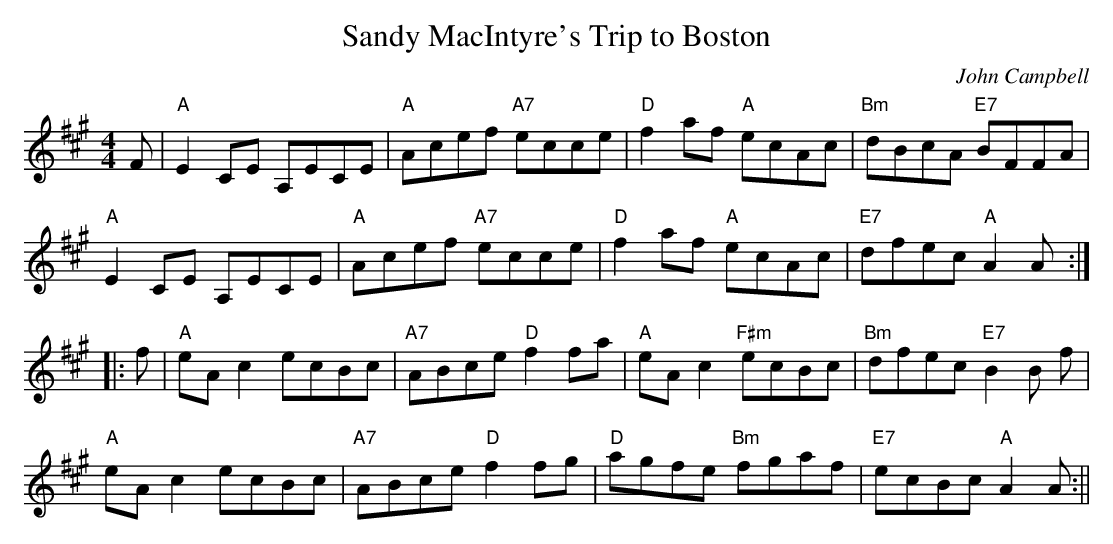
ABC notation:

X:1
T:Sandy MacIntyre's Trip to Boston
M:4/4
L:1/8
C:John Campbell
K:A
F|"A"E2 CE A,ECE|"A"Acef "A7"ecce|"D"f2af "A"ecAc|"Bm"dBcA "E7"BFFA|!
"A"E2 CE A,ECE|"A"Acef "A7"ecce|"D"f2af "A"ecAc|"E7"dfec "A"A2 A:|!
|:f|"A"eA c2 ecBc|"A7"ABce "D"f2 fa|"A"eA c2 "F#m"ecBc|"Bm"dfec "E7"B2 B
f|!
"A"eA c2 ecBc|"A7"ABce "D"f2 fg|"D"agfe "Bm"fgaf|"E7"ecBc "A"A2 A:||
